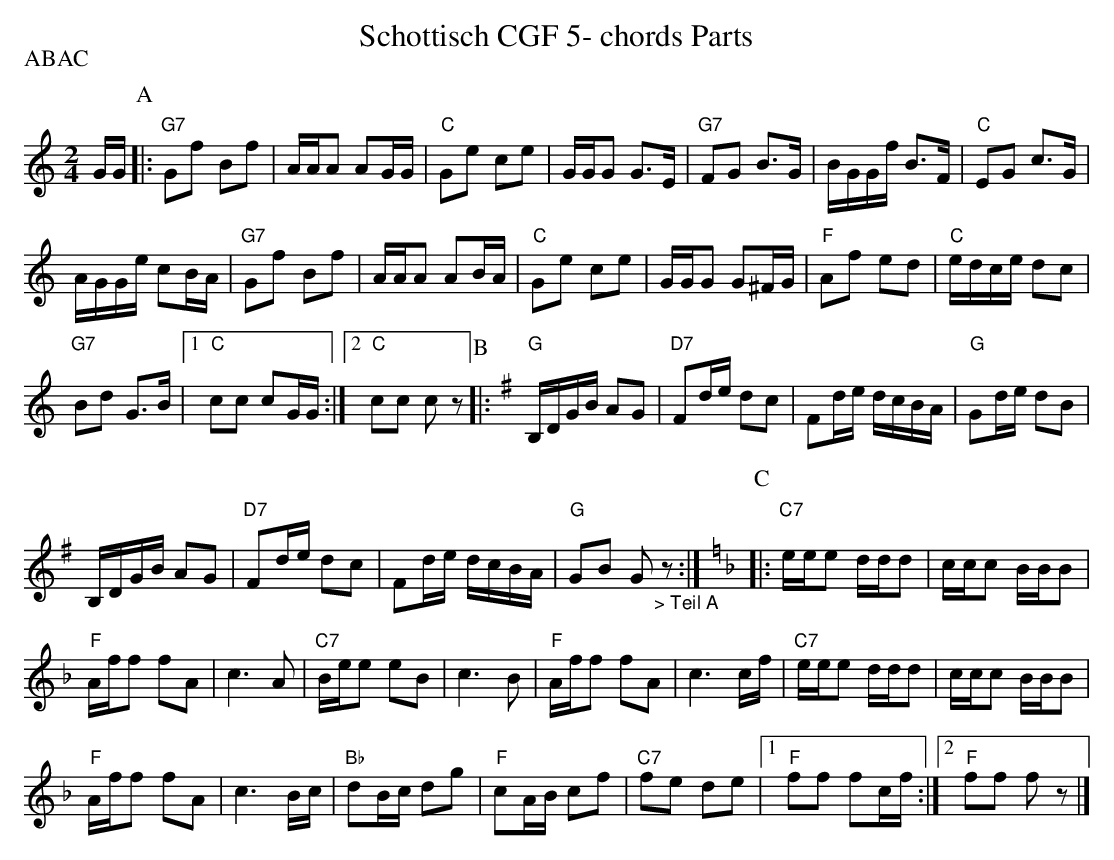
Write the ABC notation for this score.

X:1
T:Schottisch CGF 5- chords Parts
P:ABAC
M:2/4
L:1/16
K:Cmaj%%MIDI gchordon
GG [P:A] |: "G7"G2f2 B2f2 | AAA2 A2GG | "C"G2e2 c2e2 | GGG2 G3E | "G7"F2G2 B3G | BGGf B3F | "C"E2G2 c3G |
AGGe c2BA | "G7"G2f2 B2f2 | AAA2 A2BA | "C"G2e2 c2e2 | GGG2 G2^FG | "F"A2f2 e2d2 | "C"edce d2c2 |
"G7"B2d2 G3B |1 "C"c2c2 c2GG :|2 "C"c2c2 c2z2 [P:B] |: [K:Gmaj] "G"B,DGB A2G2 | "D7"F2de d2c2 | F2de dcBA | "G"G2de d2B2 |
B,DGB A2G2 | "D7"F2de d2c2 | F2de dcBA | "G"G2B2 G2"_> Teil A"z2 :| [K:Fmaj] [P:C] |: "C7"eee2 ddd2 | ccc2 BBB2 |
"F"Aff2 f2A2 | c6A2 | "C7"Bee2 e2B2 | c6B2 | "F"Aff2 f2A2 | c6cf | "C7"eee2 ddd2 | ccc2 BBB2 |
"F"Aff2 f2A2 | c6Bc | "Bb"d2Bc d2g2 | "F"c2AB c2f2 | "C7"f2e2 d2e2 |1 "F"f2f2 f2cf :|2 "F"f2f2 f2z2 |]
